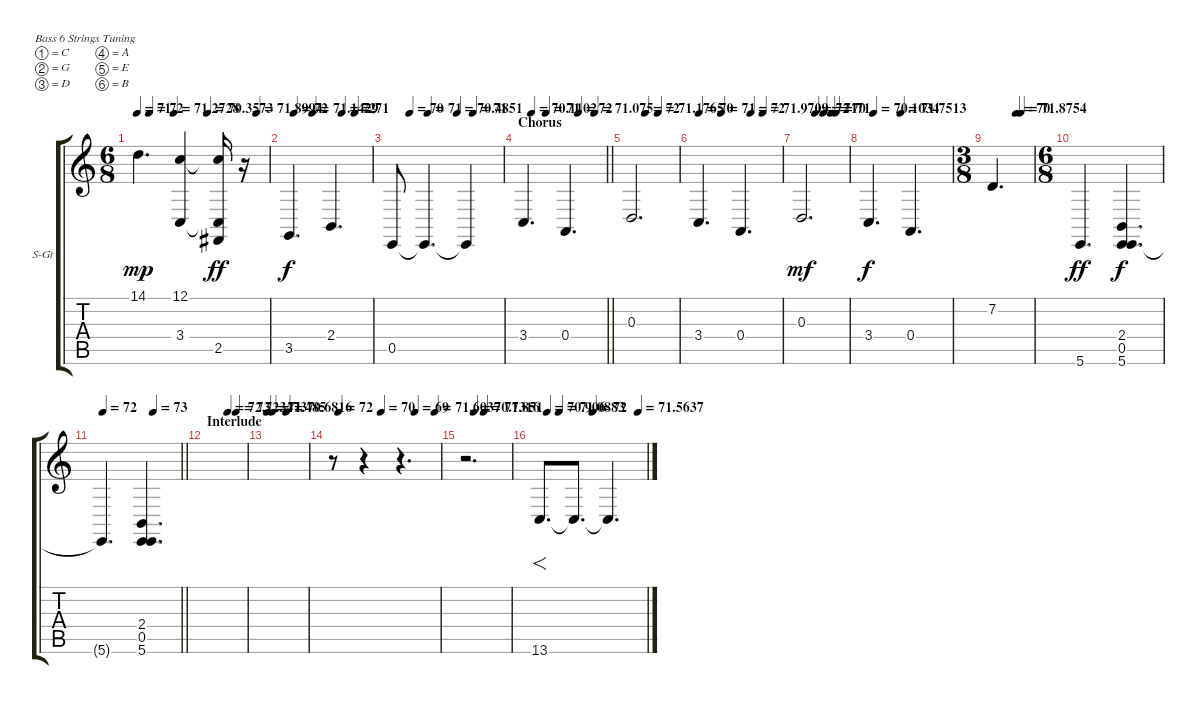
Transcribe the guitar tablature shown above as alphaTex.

\bracketExtendMode groupsimilarinstruments
\firstSystemTrackNameOrientation horizontal
\otherSystemsTrackNameOrientation horizontal
\track ("Cello" "S-Gt") {instrument acousticguitarsteel}
\staff {score tabs}
\tuning (C3 G2 D2 A1 E1 B0)
\ts (6 8)
\tempo 71
\tempo (72 0.09375)
\tempo (71.2728 0.28125)
\tempo (70.3573 0.5375)
\tempo (71.8994 0.9125)
\clef g2
\scale
0.333333
\ks c
14.1.4{d dy mp} (12.1 3.4).4 (12.1{t} 3.4{t} 2.5).16{dy ff} r.16 |
\tempo (72 0.075)
\tempo (71.1429 0.3)
\tempo (72 0.65)
\tempo (71 0.80625)
\scale
0.333333 3.5.4{d dy f} 2.4.4{d} |
\tempo (70 0.16875)
\tempo (71 0.33125)
\tempo (70.4851 0.59375)
\tempo (71 0.7375)
\scale
0.333333 0.5.8 0.5{t}.4{d} 0.5{t}.4 |
\section ("" "Chorus")
\tempo (70.1102 0.1125)
\tempo (71 0.2875)
\tempo (72 0.675)
\tempo (71.075 0.86875)
\scale
0.333333
\barLineRight lightlight
3.4.4{d} 0.4.4{d} |
\tempo (72 0.31875)
\tempo (71.1765 0.58125)
\scale
0.333333 0.3.2{d} |
\tempo (70 0.025)
\tempo (71 0.2875)
\tempo (72 0.6375)
\tempo (71.9709 0.78125)
\scale
0.333333 3.4.4{d} 0.4.4{d} |
\tempo (72 0.3125)
\tempo (71 0.4875)
\tempo (70 0.65)
\tempo (71 0.75)
\scale
0.333333 0.3.2{d dy mf} |
\tempo (70.1034 0.075)
\tempo (71.7513 0.4)
\scale
0.333333 3.4.4{d dy f} 0.4.4{d} |
\ts (3 8)
\beaming (8 3)
\tempo (70 0.59375)
\tempo (71.8754 0.7125)
\scale
0.39527 7.2.4{d} |
\ts (6 8)
\beaming (8 3 3)
\scale
0.39527 5.6.4{d dy ff} (2.4 0.5 5.6).4{d dy f} |
\tempo (72 0.03125)
\tempo (73 0.6625)
\scale
0.209459
\barLineRight lightlight
5.6{t}.4{d} (2.4 0.5 5.6).4{d} |
\section ("" "Interlude")
\tempo (72.7234 0.54375)
\tempo (73 0.75625)
\scale
0.333333 |
\tempo (71.485 0.01875)
\tempo (73 0.15)
\tempo (70.6816 0.4875)
\scale
0.333333 |
\tempo (72 0.0625)
\tempo (70 0.45625)
\tempo (69 0.76875)
\tempo (71.6037 0.95625)
\scale
0.333333 r.8 r.4 r.4{d} |
\tempo (70.7316 0.20625)
\tempo (71.851 0.425)
\scale
0.333333 r.2{d} |
\tempo (70.906 0.08125)
\tempo (71.0883 0.19375)
\tempo (72 0.50625)
\tempo (71.5637 0.925)
\scale
0.333333 13.6.8{f d} 13.6{t}.8{d} 13.6{t}.4{d}
